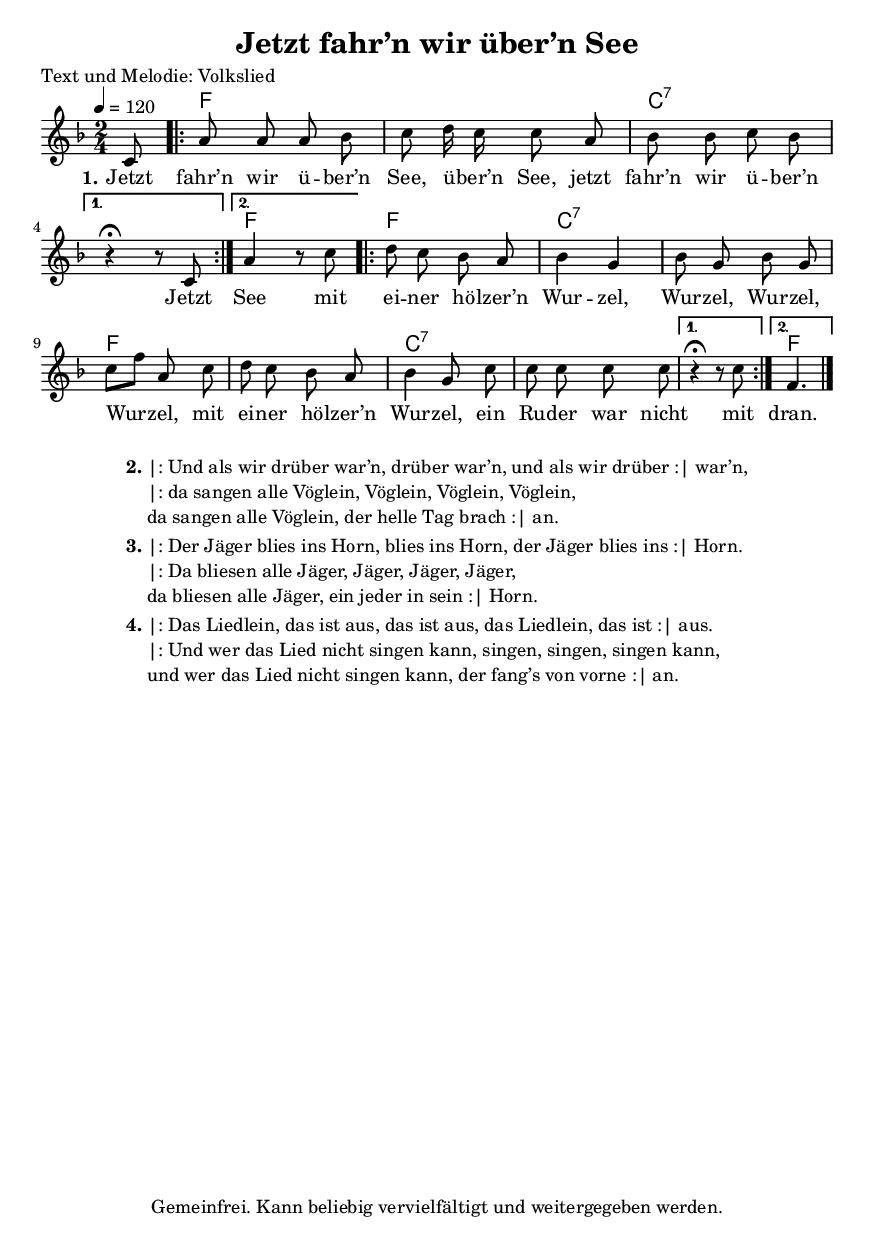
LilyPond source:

% Dieses Notenblatt wurde erstellt von Carsten Urbach [http://www.carsten-urbach.eu]
%
% Kontakt: curbach@gmx.de
%
% geringfügige Änderungen von Hauke Rehr

\include "deutsch.ly"
\include "default.ly"

\version "2.12.3"
\header {
  title = "Jetzt fahr’n wir über’n See"
  poet = "Text und Melodie: Volkslied"
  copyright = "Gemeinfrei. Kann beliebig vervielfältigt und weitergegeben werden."
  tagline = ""
}

#(set-global-staff-size 16)

akkorde = \chordmode {
  \partial 8 s8
  \repeat volta 2 {
    d2 s2 a2:7
  }
  \alternative {
    { s2 }
    { d2 }
  }
  \repeat volta 2 {
    d2 a2:7 s2 d2 s2 a2:7 s2
  }
  \alternative {
    {s2}
    {\partial 4. d4.}
  }
}

melodie = \relative c' {
  \partial 8
  a8 |
  \repeat volta 2 {
    fis'8 fis fis g |
    a h16 a  a8 fis |
    g g a g
  }
  \alternative {
    { r4\fermata r8 a,8 | }
    {fis'4 r8 a8 | }
  }
  \repeat volta 2 {
    h8 a g fis |
    g4 e |
    g8 e g e |
    a[ d] fis, a |
    h a g fis |
    g4 e8 a8 |
    a8 a8 a8 a8 |
  }
  \alternative {
    {r4\fermata r8 a8 }
    {\partial 4. d,4. \bar "|."}
  }
}

text = \lyricmode {
  \set stanza = "1."
  Jetzt
  fahr’n wir ü -- ber’n See, ü -- ber’n See, jetzt fahr’n wir ü -- ber’n
  Jetzt
  See mit
  ei -- ner hö -- lzer’n Wur -- zel, Wur -- zel, Wur -- zel, Wur -- zel,
  mit ei -- ner hö -- lzer’n Wur -- zel, ein Ru -- der war nicht
  mit
  dran.
}

\score {
  \transpose d f
  <<
    \new ChordNames { \akkorde }
    \new Voice = "Lied" {
      \clef "treble"
      \time 2/4
      \key d \major
      \tempo 4 = 120
      \autoBeamOff
      \melodie
    }
    \new Lyrics \lyricsto "Lied" { \text }
  >>
 \layout {}
}

\score {
  \unfoldRepeats
  \transpose d f
  <<
    \new ChordNames { \akkorde }
    \new Voice = "Lied" {
      \clef "treble"
      \time 2/4
      \key d \major
      \tempo 4 = 120
      \autoBeamOff
      \melodie
    }
  >>
 \midi {}
}


\markup {
  \fill-line {
    \column {
      \line {
        \bold "2."
        \column {
          "|: Und als wir drüber war’n, drüber war’n, und als wir drüber :| war’n,"
          "|: da sangen alle Vöglein, Vöglein, Vöglein, Vöglein,"
          "da sangen alle Vöglein, der helle Tag brach :| an."
        }
      }
      \hspace #0.1
      \line {
        \bold "3."
        \column {
          "|: Der Jäger blies ins Horn, blies ins Horn, der Jäger blies ins :| Horn."
          "|: Da bliesen alle Jäger, Jäger, Jäger, Jäger,"
          "da bliesen alle Jäger, ein jeder in sein :| Horn."
        }
      }
      \hspace #0.1
      \line {
        \bold "4."
        \column {
          "|: Das Liedlein, das ist aus, das ist aus, das Liedlein, das ist :| aus."
          "|: Und wer das Lied nicht singen kann, singen, singen, singen kann,"
          "und wer das Lied nicht singen kann, der fang’s von vorne :| an."
        }
      }
    }
  }
}

 % some settings % vim: sw=2 et
